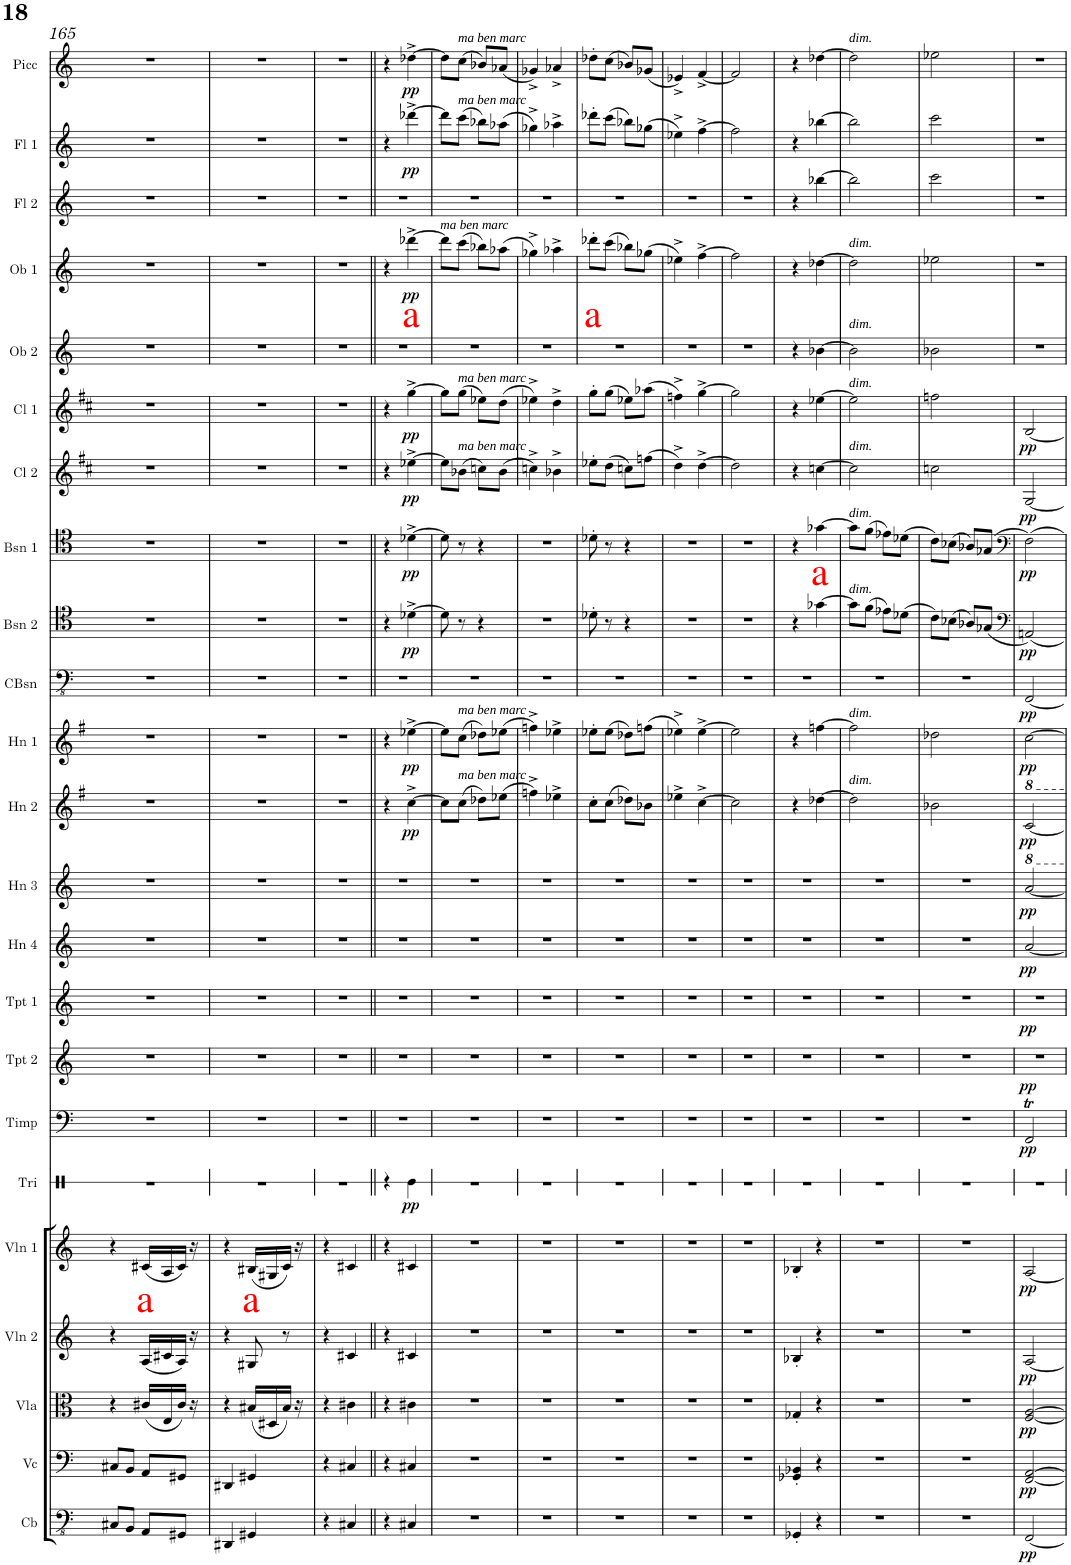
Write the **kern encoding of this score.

**kern	**dynam	**kern	**dynam	**kern	**dynam	**kern	**dynam	**kern	**text	**dynam	**kern	**dynam	**kern	**dynam	**kern	**dynam	**kern	**dynam	**kern	**dynam	**kern	**dynam	**kern	**dynam	**kern	**dynam	**kern	**dynam	**kern	**dynam	**kern	**text	**dynam	**kern	**dynam	**kern	**dynam	**kern	**kern	**text	**dynam	**kern	**kern	**dynam	**kern	**dynam
*part23	*part23	*part22	*part22	*part21	*part21	*part20	*part20	*part19	*part19	*part19	*part18	*part18	*part17	*part17	*part16	*part16	*part15	*part15	*part14	*part14	*part13	*part13	*part12	*part12	*part11	*part11	*part10	*part10	*part9	*part9	*part8	*part8	*part8	*part7	*part7	*part6	*part6	*part5	*part4	*part4	*part4	*part3	*part2	*part2	*part1	*part1
*staff23	*staff23	*staff22	*staff22	*staff21	*staff21	*staff20	*staff20	*staff19	*staff19	*staff19	*staff18	*staff18	*staff17	*staff17	*staff16	*staff16	*staff15	*staff15	*staff14	*staff14	*staff13	*staff13	*staff12	*staff12	*staff11	*staff11	*staff10	*staff10	*staff9	*staff9	*staff8	*staff8	*staff8	*staff7	*staff7	*staff6	*staff6	*staff5	*staff4	*staff4	*staff4	*staff3	*staff2	*staff2	*staff1	*staff1
*I"Contrabass	*	*I"Violoncello	*	*I"Viola	*	*I"Violin 2	*	*I"Violin 1	*	*	*I"Triangle	*	*I"Timpani	*	*I"C Trumpet 2	*	*I"C Trumpet 1	*	*I"C Horn 4	*	*I"C Horn 3	*	*I"F Horn 2	*	*I"F Horn 1	*	*I"Contrabassoon	*	*I"Bassoon 2	*	*I"Bassoon 1	*	*	*I"Bb Clarinet 2	*	*I"Bb Clarinet 1	*	*I"Oboe 2	*I"Oboe 1	*	*	*I"Flute 2	*I"Flute 1	*	*I"Piccolo	*
*I'Cb	*	*I'Vc	*	*I'Vla	*	*I'Vln 2	*	*I'Vln 1	*	*	*I'Tri	*	*I'Timp	*	*I'Tpt 2	*	*I'Tpt 1	*	*I'Hn 4	*	*I'Hn 3	*	*I'Hn 2	*	*I'Hn 1	*	*I'CBsn	*	*I'Bsn 2	*	*I'Bsn 1	*	*	*I'Cl 2	*	*I'Cl 1	*	*I'Ob 2	*I'Ob 1	*	*	*I'Fl 2	*I'Fl 1	*	*I'Picc	*
!!LO:PB:g=z
*clefFv4	*	*clefF4	*	*clefC3	*	*clefG2	*	*clefG2	*	*	*clefX	*	*clefF4	*	*clefG2	*	*clefG2	*	*clefG2	*	*clefG2	*	*clefG2	*	*clefG2	*	*clefFv4	*	*clefC4	*	*clefC4	*	*	*clefG2	*	*clefG2	*	*clefG2	*clefG2	*	*	*clefG2	*clefG2	*	*clefG2	*
*	*	*	*	*	*	*	*	*	*	*	*	*	*	*	*Trd1c2	*	*Trd1c2	*	*Trd7c12	*	*Trd7c12	*	*Trd4c7	*	*Trd4c7	*	*	*	*	*	*	*	*	*Trd1c2	*	*Trd1c2	*	*	*	*	*	*	*	*	*Trd-7c-12	*
*k[]	*	*k[]	*	*k[]	*	*k[]	*	*k[]	*	*	*k[]	*	*k[]	*	*k[]	*	*k[]	*	*k[]	*	*k[]	*	*k[f#]	*	*k[f#]	*	*k[]	*	*k[]	*	*k[]	*	*	*k[f#c#]	*	*k[f#c#]	*	*k[]	*k[]	*	*	*k[]	*k[]	*	*k[]	*
*M2/4	*	*M2/4	*	*M2/4	*	*M2/4	*	*M2/4	*	*	*M2/4	*	*M2/4	*	*M2/4	*	*M2/4	*	*M2/4	*	*M2/4	*	*M2/4	*	*M2/4	*	*M2/4	*	*M2/4	*	*M2/4	*	*	*M2/4	*	*M2/4	*	*M2/4	*M2/4	*	*	*M2/4	*M2/4	*	*M2/4	*
=165	=165	=165	=165	=165	=165	=165	=165	=165	=165	=165	=165	=165	=165	=165	=165	=165	=165	=165	=165	=165	=165	=165	=165	=165	=165	=165	=165	=165	=165	=165	=165	=165	=165	=165	=165	=165	=165	=165	=165	=165	=165	=165	=165	=165	=165	=165
8CC#X/L	.	8C#X/L	.	4r	.	4r	.	4r	.	.	2r	.	2r	.	2r	.	2r	.	2r	.	2r	.	2r	.	2r	.	2r	.	2r	.	2r	.	.	2r	.	2r	.	2r	2r	.	.	2r	2r	.	2r	.
8BBB/J	.	8BB/J	.	.	.	.	.	.	.	.	.	.	.	.	.	.	.	.	.	.	.	.	.	.	.	.	.	.	.	.	.	.	.	.	.	.	.	.	.	.	.	.	.	.	.	.
!	!	!	!	!	!	!	!	!	!LO:LY:b:color=#FF0000	!	!	!	!	!	!	!	!	!	!	!	!	!	!	!	!	!	!	!	!	!	!	!	!	!	!	!	!	!	!	!	!	!	!	!	!	!
8AAA/L	.	8AA/L	.	(16c#X/LL	.	(16A/LL	.	(16c#X/LL	a	.	.	.	.	.	.	.	.	.	.	.	.	.	.	.	.	.	.	.	.	.	.	.	.	.	.	.	.	.	.	.	.	.	.	.	.	.
.	.	.	.	16E/	.	16c#X/	.	16A/	.	.	.	.	.	.	.	.	.	.	.	.	.	.	.	.	.	.	.	.	.	.	.	.	.	.	.	.	.	.	.	.	.	.	.	.	.	.
8GGG#X/J	.	8GG#X/J	.	16c#/JJ)	.	16A/JJ)	.	16c#/JJ)	.	.	.	.	.	.	.	.	.	.	.	.	.	.	.	.	.	.	.	.	.	.	.	.	.	.	.	.	.	.	.	.	.	.	.	.	.	.
.	.	.	.	16r	.	16r	.	16r	.	.	.	.	.	.	.	.	.	.	.	.	.	.	.	.	.	.	.	.	.	.	.	.	.	.	.	.	.	.	.	.	.	.	.	.	.	.
=166	=166	=166	=166	=166	=166	=166	=166	=166	=166	=166	=166	=166	=166	=166	=166	=166	=166	=166	=166	=166	=166	=166	=166	=166	=166	=166	=166	=166	=166	=166	=166	=166	=166	=166	=166	=166	=166	=166	=166	=166	=166	=166	=166	=166	=166	=166
4DDD#X/	.	4DD#X/	.	4r	.	4r	.	4r	.	.	2r	.	2r	.	2r	.	2r	.	2r	.	2r	.	2r	.	2r	.	2r	.	2r	.	2r	.	.	2r	.	2r	.	2r	2r	.	.	2r	2r	.	2r	.
!	!	!	!	!	!	!	!	!	!LO:LY:b:color=#FF0000	!	!	!	!	!	!	!	!	!	!	!	!	!	!	!	!	!	!	!	!	!	!	!	!	!	!	!	!	!	!	!	!	!	!	!	!	!
4GGG#X/	.	4GG#X/	.	(16B#X/LL	.	8G#X/	.	(16B#X/LL	a	.	.	.	.	.	.	.	.	.	.	.	.	.	.	.	.	.	.	.	.	.	.	.	.	.	.	.	.	.	.	.	.	.	.	.	.	.
.	.	.	.	16D#X/	.	.	.	16G#X/	.	.	.	.	.	.	.	.	.	.	.	.	.	.	.	.	.	.	.	.	.	.	.	.	.	.	.	.	.	.	.	.	.	.	.	.	.	.
.	.	.	.	16B#/JJ)	.	8r	.	16c/JJ)	.	.	.	.	.	.	.	.	.	.	.	.	.	.	.	.	.	.	.	.	.	.	.	.	.	.	.	.	.	.	.	.	.	.	.	.	.	.
.	.	.	.	16r	.	.	.	16r	.	.	.	.	.	.	.	.	.	.	.	.	.	.	.	.	.	.	.	.	.	.	.	.	.	.	.	.	.	.	.	.	.	.	.	.	.	.
=167	=167	=167	=167	=167	=167	=167	=167	=167	=167	=167	=167	=167	=167	=167	=167	=167	=167	=167	=167	=167	=167	=167	=167	=167	=167	=167	=167	=167	=167	=167	=167	=167	=167	=167	=167	=167	=167	=167	=167	=167	=167	=167	=167	=167	=167	=167
4r	.	4r	.	4r	.	4r	.	4r	.	.	2r	.	2r	.	2r	.	2r	.	2r	.	2r	.	2r	.	2r	.	2r	.	2r	.	2r	.	.	2r	.	2r	.	2r	2r	.	.	2r	2r	.	2r	.
4CC#X/	.	4C#X/	.	4c#X\	.	4c#X/	.	4c#X/	.	.	.	.	.	.	.	.	.	.	.	.	.	.	.	.	.	.	.	.	.	.	.	.	.	.	.	.	.	.	.	.	.	.	.	.	.	.
=168||	=168||	=168||	=168||	=168||	=168||	=168||	=168||	=168||	=168||	=168||	=168||	=168||	=168||	=168||	=168||	=168||	=168||	=168||	=168||	=168||	=168||	=168||	=168||	=168||	=168||	=168||	=168||	=168||	=168||	=168||	=168||	=168||	=168||	=168||	=168||	=168||	=168||	=168||	=168||	=168||	=168||	=168||	=168||	=168||	=168||	=168||
4r	.	4r	.	4r	.	4r	.	4r	.	.	4r	.	2r	.	2r	.	2r	.	2r	.	2r	.	4r	.	4r	.	2r	.	4r	.	4r	.	.	4r	.	4r	.	2r	4r	.	.	2r	4r	.	4r	.
!	!	!	!	!	!	!	!	!	!	!	!	!LO:DY:b	!	!	!	!	!	!	!	!	!	!	!	!LO:DY:b	!	!LO:DY:b	!	!	!	!LO:DY:b	!	!	!LO:DY:b	!	!LO:DY:b	!	!LO:DY:b	!	!	!LO:LY:b:color=#FF0000	!LO:DY:b	!	!	!LO:DY:b	!	!LO:DY:b
4CC#X/	.	4C#X/	.	4c#X\	.	4c#X/	.	4c#X/	.	.	4Re\	pp	.	.	.	.	.	.	.	.	.	.	[4cc^\	pp	[4ee-X^\	pp	.	.	[4d-X^\	pp	[4d-X^\	.	pp	[4ee-X^\	pp	[4gg^\	pp	.	[4ddd-X^\	a	pp	.	[4ddd-X^\	pp	[4dd-X^\	pp
=169	=169	=169	=169	=169	=169	=169	=169	=169	=169	=169	=169	=169	=169	=169	=169	=169	=169	=169	=169	=169	=169	=169	=169	=169	=169	=169	=169	=169	=169	=169	=169	=169	=169	=169	=169	=169	=169	=169	=169	=169	=169	=169	=169	=169	=169	=169
!	!	!	!	!	!	!	!	!	!	!	!	!	!	!	!	!	!	!	!	!	!	!	!	!	!	!	!	!	!	!	!	!	!	!	!	!	!	!	!LO:TX:a:i:t=ma ben marc	!	!	!	!	!	!	!
2r	.	2r	.	2r	.	2r	.	2r	.	.	2r	.	2r	.	2r	.	2r	.	2r	.	2r	.	8cc\L]	.	8ee-\L]	.	2r	.	8d-\]	.	8d-\]	.	.	8ee-\L]	.	8gg\L]	.	2r	8ddd-\L]	.	.	2r	8ddd-\L]	.	8dd-\L]	.
!	!	!	!	!	!	!	!	!	!	!	!	!	!	!	!	!	!	!	!	!	!	!	!	!	!	!	!	!	!	!	!	!	!	!	!	!	!	!	!	!	!	!	!	!	!LO:TX:a:i:t=ma ben marc	!
!	!	!	!	!	!	!	!	!	!	!	!	!	!	!	!	!	!	!	!	!	!	!	!	!	!	!	!	!	!	!	!	!	!	!	!	!	!	!	!	!	!	!	!LO:TX:a:i:t=ma ben marc	!	!	!
!	!	!	!	!	!	!	!	!	!	!	!	!	!	!	!	!	!	!	!	!	!	!	!	!	!	!	!	!	!	!	!	!	!	!	!	!LO:TX:a:i:t=ma ben marc	!	!	!	!	!	!	!	!	!	!
!	!	!	!	!	!	!	!	!	!	!	!	!	!	!	!	!	!	!	!	!	!	!	!	!	!	!	!	!	!	!	!	!	!	!LO:TX:a:i:t=ma ben marc	!	!	!	!	!	!	!	!	!	!	!	!
!	!	!	!	!	!	!	!	!	!	!	!	!	!	!	!	!	!	!	!	!	!	!	!	!	!LO:TX:a:i:t=ma ben marc	!	!	!	!	!	!	!	!	!	!	!	!	!	!	!	!	!	!	!	!	!
!	!	!	!	!	!	!	!	!	!	!	!	!	!	!	!	!	!	!	!	!	!	!	!LO:TX:a:i:t=ma ben marc	!	!	!	!	!	!	!	!	!	!	!	!	!	!	!	!	!	!	!	!	!	!	!
.	.	.	.	.	.	.	.	.	.	.	.	.	.	.	.	.	.	.	.	.	.	.	(8cc\J	.	(8cc\J	.	.	.	8r	.	8r	.	.	(8b-X\J	.	(8gg\J	.	.	(8ccc\J	.	.	.	(8ccc\J	.	(8cc\J	.
.	.	.	.	.	.	.	.	.	.	.	.	.	.	.	.	.	.	.	.	.	.	.	8dd-X\L)	.	8dd-X\L)	.	.	.	4r	.	4r	.	.	8ccn\L)	.	8ee-X\L)	.	.	8bb-X\L)	.	.	.	8bb-X\L)	.	8b-X/L)	.
.	.	.	.	.	.	.	.	.	.	.	.	.	.	.	.	.	.	.	.	.	.	.	(8ee-X\J	.	(8ee-X\J	.	.	.	.	.	.	.	.	(8b-\J	.	(8dd\J	.	.	(8aa-X\J	.	.	.	(8aa-X\J	.	(8a-X/J	.
=170	=170	=170	=170	=170	=170	=170	=170	=170	=170	=170	=170	=170	=170	=170	=170	=170	=170	=170	=170	=170	=170	=170	=170	=170	=170	=170	=170	=170	=170	=170	=170	=170	=170	=170	=170	=170	=170	=170	=170	=170	=170	=170	=170	=170	=170	=170
2r	.	2r	.	2r	.	2r	.	2r	.	.	2r	.	2r	.	2r	.	2r	.	2r	.	2r	.	4ffn^\)	.	4ffn^\)	.	2r	.	2r	.	2r	.	.	4ccn^\)	.	4ee-X^\)	.	2r	4gg-X^\)	.	.	2r	4gg-X^\)	.	4g-X^/)	.
.	.	.	.	.	.	.	.	.	.	.	.	.	.	.	.	.	.	.	.	.	.	.	4ee-X^\	.	4ee-X^\	.	.	.	.	.	.	.	.	4b-X^\	.	4dd^\	.	.	4aa-X^\	.	.	.	4aa-X^\	.	4a-X^/	.
=171	=171	=171	=171	=171	=171	=171	=171	=171	=171	=171	=171	=171	=171	=171	=171	=171	=171	=171	=171	=171	=171	=171	=171	=171	=171	=171	=171	=171	=171	=171	=171	=171	=171	=171	=171	=171	=171	=171	=171	=171	=171	=171	=171	=171	=171	=171
!	!	!	!	!	!	!	!	!	!	!	!	!	!	!	!	!	!	!	!	!	!	!	!	!	!	!	!	!	!	!	!	!	!	!	!	!	!	!	!	!LO:LY:b:color=#FF0000	!	!	!	!	!	!
2r	.	2r	.	2r	.	2r	.	2r	.	.	2r	.	2r	.	2r	.	2r	.	2r	.	2r	.	8cc'\L	.	8ee-X'\L	.	2r	.	8d-X'\	.	8d-X'\	.	.	8ee-X'\L	.	8gg'\L	.	2r	8ddd-X'\L	a	.	2r	8ddd-X'\L	.	8dd-X'\L	.
.	.	.	.	.	.	.	.	.	.	.	.	.	.	.	.	.	.	.	.	.	.	.	(8cc\J	.	(8ee-\J	.	.	.	8r	.	8r	.	.	(8dd\J	.	(8gg\J	.	.	(8ccc\J	.	.	.	(8ccc\J	.	(8cc\J	.
.	.	.	.	.	.	.	.	.	.	.	.	.	.	.	.	.	.	.	.	.	.	.	8dd-X\L)	.	8dd-X\L)	.	.	.	4r	.	4r	.	.	8ccn\L)	.	8ee-X\L)	.	.	8bb-X\L)	.	.	.	8bb-X\L)	.	8b-X/L)	.
.	.	.	.	.	.	.	.	.	.	.	.	.	.	.	.	.	.	.	.	.	.	.	8b-X\J	.	(8ffn\J	.	.	.	.	.	.	.	.	(8ffn\J	.	(8aa-X\J	.	.	(8gg-X\J	.	.	.	(8gg-X\J	.	(8g-X/J	.
=172	=172	=172	=172	=172	=172	=172	=172	=172	=172	=172	=172	=172	=172	=172	=172	=172	=172	=172	=172	=172	=172	=172	=172	=172	=172	=172	=172	=172	=172	=172	=172	=172	=172	=172	=172	=172	=172	=172	=172	=172	=172	=172	=172	=172	=172	=172
2r	.	2r	.	2r	.	2r	.	2r	.	.	2r	.	2r	.	2r	.	2r	.	2r	.	2r	.	4ee-X^\	.	4ee-X^\)	.	2r	.	2r	.	2r	.	.	4dd^\)	.	4ffn^\)	.	2r	4ee-X^\)	.	.	2r	4ee-X^\)	.	4e-X^/)	.
.	.	.	.	.	.	.	.	.	.	.	.	.	.	.	.	.	.	.	.	.	.	.	[4cc^\	.	[4ee-^\	.	.	.	.	.	.	.	.	[4dd^\	.	[4gg^\	.	.	[4ff^\	.	.	.	[4ff^\	.	[4f^/	.
=173	=173	=173	=173	=173	=173	=173	=173	=173	=173	=173	=173	=173	=173	=173	=173	=173	=173	=173	=173	=173	=173	=173	=173	=173	=173	=173	=173	=173	=173	=173	=173	=173	=173	=173	=173	=173	=173	=173	=173	=173	=173	=173	=173	=173	=173	=173
2r	.	2r	.	2r	.	2r	.	2r	.	.	2r	.	2r	.	2r	.	2r	.	2r	.	2r	.	2cc\]	.	2ee-\]	.	2r	.	2r	.	2r	.	.	2dd\]	.	2gg\]	.	2r	2ff\]	.	.	2r	2ff\]	.	2f/]	.
=174	=174	=174	=174	=174	=174	=174	=174	=174	=174	=174	=174	=174	=174	=174	=174	=174	=174	=174	=174	=174	=174	=174	=174	=174	=174	=174	=174	=174	=174	=174	=174	=174	=174	=174	=174	=174	=174	=174	=174	=174	=174	=174	=174	=174	=174	=174
4GGG-X'/	.	4GG-X/' 4BB-X/'	.	4G-X'/	.	4B-X'/	.	4B-X'/	.	.	2r	.	2r	.	2r	.	2r	.	2r	.	2r	.	4r	.	4r	.	2r	.	4r	.	4r	.	.	4r	.	4r	.	4r	4r	.	.	4r	4r	.	4r	.
!	!	!	!	!	!	!	!	!	!	!	!	!	!	!	!	!	!	!	!	!	!	!	!	!	!	!	!	!	!	!	!	!LO:LY:b:color=#FF0000	!	!	!	!	!	!	!	!	!	!	!	!	!	!
4r	.	4r	.	4r	.	4r	.	4r	.	.	.	.	.	.	.	.	.	.	.	.	.	.	[4dd-X\	.	[4ffn\	.	.	.	[4g-X\	.	[4g-X\	a	.	[4ccn\	.	[4ee-X\	.	[4b-X\	[4dd-X\	.	.	[4bb-X\	[4bb-X\	.	[4dd-X\	.
=175	=175	=175	=175	=175	=175	=175	=175	=175	=175	=175	=175	=175	=175	=175	=175	=175	=175	=175	=175	=175	=175	=175	=175	=175	=175	=175	=175	=175	=175	=175	=175	=175	=175	=175	=175	=175	=175	=175	=175	=175	=175	=175	=175	=175	=175	=175
!	!	!	!	!	!	!	!	!	!	!	!	!	!	!	!	!	!	!	!	!	!	!	!	!	!	!	!	!	!	!	!	!	!	!	!	!	!	!	!	!	!	!	!	!	!LO:TX:a:i:t=dim.	!
!	!	!	!	!	!	!	!	!	!	!	!	!	!	!	!	!	!	!	!	!	!	!	!	!	!	!	!	!	!	!	!	!	!	!	!	!	!	!	!LO:TX:a:i:t=dim.	!	!	!	!	!	!	!
!	!	!	!	!	!	!	!	!	!	!	!	!	!	!	!	!	!	!	!	!	!	!	!	!	!	!	!	!	!	!	!	!	!	!	!	!	!	!LO:TX:a:i:t=dim.	!	!	!	!	!	!	!	!
!	!	!	!	!	!	!	!	!	!	!	!	!	!	!	!	!	!	!	!	!	!	!	!	!	!	!	!	!	!	!	!	!	!	!	!	!LO:TX:a:i:t=dim.	!	!	!	!	!	!	!	!	!	!
!	!	!	!	!	!	!	!	!	!	!	!	!	!	!	!	!	!	!	!	!	!	!	!	!	!	!	!	!	!	!	!	!	!	!LO:TX:a:i:t=dim.	!	!	!	!	!	!	!	!	!	!	!	!
!	!	!	!	!	!	!	!	!	!	!	!	!	!	!	!	!	!	!	!	!	!	!	!	!	!	!	!	!	!	!	!LO:TX:a:i:t=dim.	!	!	!	!	!	!	!	!	!	!	!	!	!	!	!
!	!	!	!	!	!	!	!	!	!	!	!	!	!	!	!	!	!	!	!	!	!	!	!	!	!	!	!	!	!LO:TX:a:i:t=dim.	!	!	!	!	!	!	!	!	!	!	!	!	!	!	!	!	!
!	!	!	!	!	!	!	!	!	!	!	!	!	!	!	!	!	!	!	!	!	!	!	!	!	!LO:TX:a:i:t=dim.	!	!	!	!	!	!	!	!	!	!	!	!	!	!	!	!	!	!	!	!	!
!	!	!	!	!	!	!	!	!	!	!	!	!	!	!	!	!	!	!	!	!	!	!	!LO:TX:a:i:t=dim.	!	!	!	!	!	!	!	!	!	!	!	!	!	!	!	!	!	!	!	!	!	!	!
2r	.	2r	.	2r	.	2r	.	2r	.	.	2r	.	2r	.	2r	.	2r	.	2r	.	2r	.	2dd-\]	.	2ff\]	.	2r	.	8g-\L]	.	8g-\L]	.	.	2cc\]	.	2ee-\]	.	2b-\]	2dd-\]	.	.	2bb-\]	2bb-\]	.	2dd-\]	.
.	.	.	.	.	.	.	.	.	.	.	.	.	.	.	.	.	.	.	.	.	.	.	.	.	.	.	.	.	(8f\J	.	(8f\J	.	.	.	.	.	.	.	.	.	.	.	.	.	.	.
.	.	.	.	.	.	.	.	.	.	.	.	.	.	.	.	.	.	.	.	.	.	.	.	.	.	.	.	.	8e-X\L)	.	8e-X\L)	.	.	.	.	.	.	.	.	.	.	.	.	.	.	.
.	.	.	.	.	.	.	.	.	.	.	.	.	.	.	.	.	.	.	.	.	.	.	.	.	.	.	.	.	(8d-X\J	.	(8d-X\J	.	.	.	.	.	.	.	.	.	.	.	.	.	.	.
=176	=176	=176	=176	=176	=176	=176	=176	=176	=176	=176	=176	=176	=176	=176	=176	=176	=176	=176	=176	=176	=176	=176	=176	=176	=176	=176	=176	=176	=176	=176	=176	=176	=176	=176	=176	=176	=176	=176	=176	=176	=176	=176	=176	=176	=176	=176
2r	.	2r	.	2r	.	2r	.	2r	.	.	2r	.	2r	.	2r	.	2r	.	2r	.	2r	.	2b-X\	.	2dd-X\	.	2r	.	8c\L)	.	8c\L)	.	.	2ccn\	.	2ffn\	.	2b-X\	2ee-X\	.	.	2ccc\	2ccc\	.	2ee-X\	.
.	.	.	.	.	.	.	.	.	.	.	.	.	.	.	.	.	.	.	.	.	.	.	.	.	.	.	.	.	(8B-X\J	.	(8B-X\J	.	.	.	.	.	.	.	.	.	.	.	.	.	.	.
.	.	.	.	.	.	.	.	.	.	.	.	.	.	.	.	.	.	.	.	.	.	.	.	.	.	.	.	.	8A-X/L)	.	8A-X/L)	.	.	.	.	.	.	.	.	.	.	.	.	.	.	.
.	.	.	.	.	.	.	.	.	.	.	.	.	.	.	.	.	.	.	.	.	.	.	.	.	.	.	.	.	(8G-X/J	.	(8G-X/J	.	.	.	.	.	.	.	.	.	.	.	.	.	.	.
=177	=177	=177	=177	=177	=177	=177	=177	=177	=177	=177	=177	=177	=177	=177	=177	=177	=177	=177	=177	=177	=177	=177	=177	=177	=177	=177	=177	=177	=177	=177	=177	=177	=177	=177	=177	=177	=177	=177	=177	=177	=177	=177	=177	=177	=177	=177
*	*	*	*	*	*	*	*	*	*	*	*	*	*	*	*	*	*	*	*	*	*	*	*	*	*	*	*	*	*clefF4	*	*clefF4	*	*	*	*	*	*	*	*	*	*	*	*	*	*	*
!	!LO:DY:b	!	!LO:DY:b	!	!LO:DY:b	!	!LO:DY:b	!	!	!LO:DY:b	!	!	!	!LO:DY:b	!	!LO:DY:b	!	!LO:DY:b	!	!LO:DY:b	!	!LO:DY:b	!	!LO:DY:b	!	!LO:DY:b	!	!LO:DY:b	!	!LO:DY:b	!	!	!LO:DY:b	!	!LO:DY:b	!	!LO:DY:b	!	!	!	!	!	!	!	!	!
[2FFF/	pp	[2FF/ [2AA/	pp	[2F/ [2A/	pp	[2A/	pp	[2A/	.	pp	2r	.	2FF>/	pp	2r	pp	2r	pp	[2a/	pp	[2a/	pp	[2C/	pp	[2c\	pp	[2FFF/	pp	2AAn/)	pp	2F\)	.	pp	[2G/	pp	[2B/	pp	2r	2r	.	.	2r	2r	.	2r	.
=	=	=	=	=	=	=	=	=	=	=	=	=	=	=	=	=	=	=	=	=	=	=	=	=	=	=	=	=	=	=	=	=	=	=	=	=	=	=	=	=	=	=	=	=	=	=
*-	*-	*-	*-	*-	*-	*-	*-	*-	*-	*-	*-	*-	*-	*-	*-	*-	*-	*-	*-	*-	*-	*-	*-	*-	*-	*-	*-	*-	*-	*-	*-	*-	*-	*-	*-	*-	*-	*-	*-	*-	*-	*-	*-	*-	*-	*-
